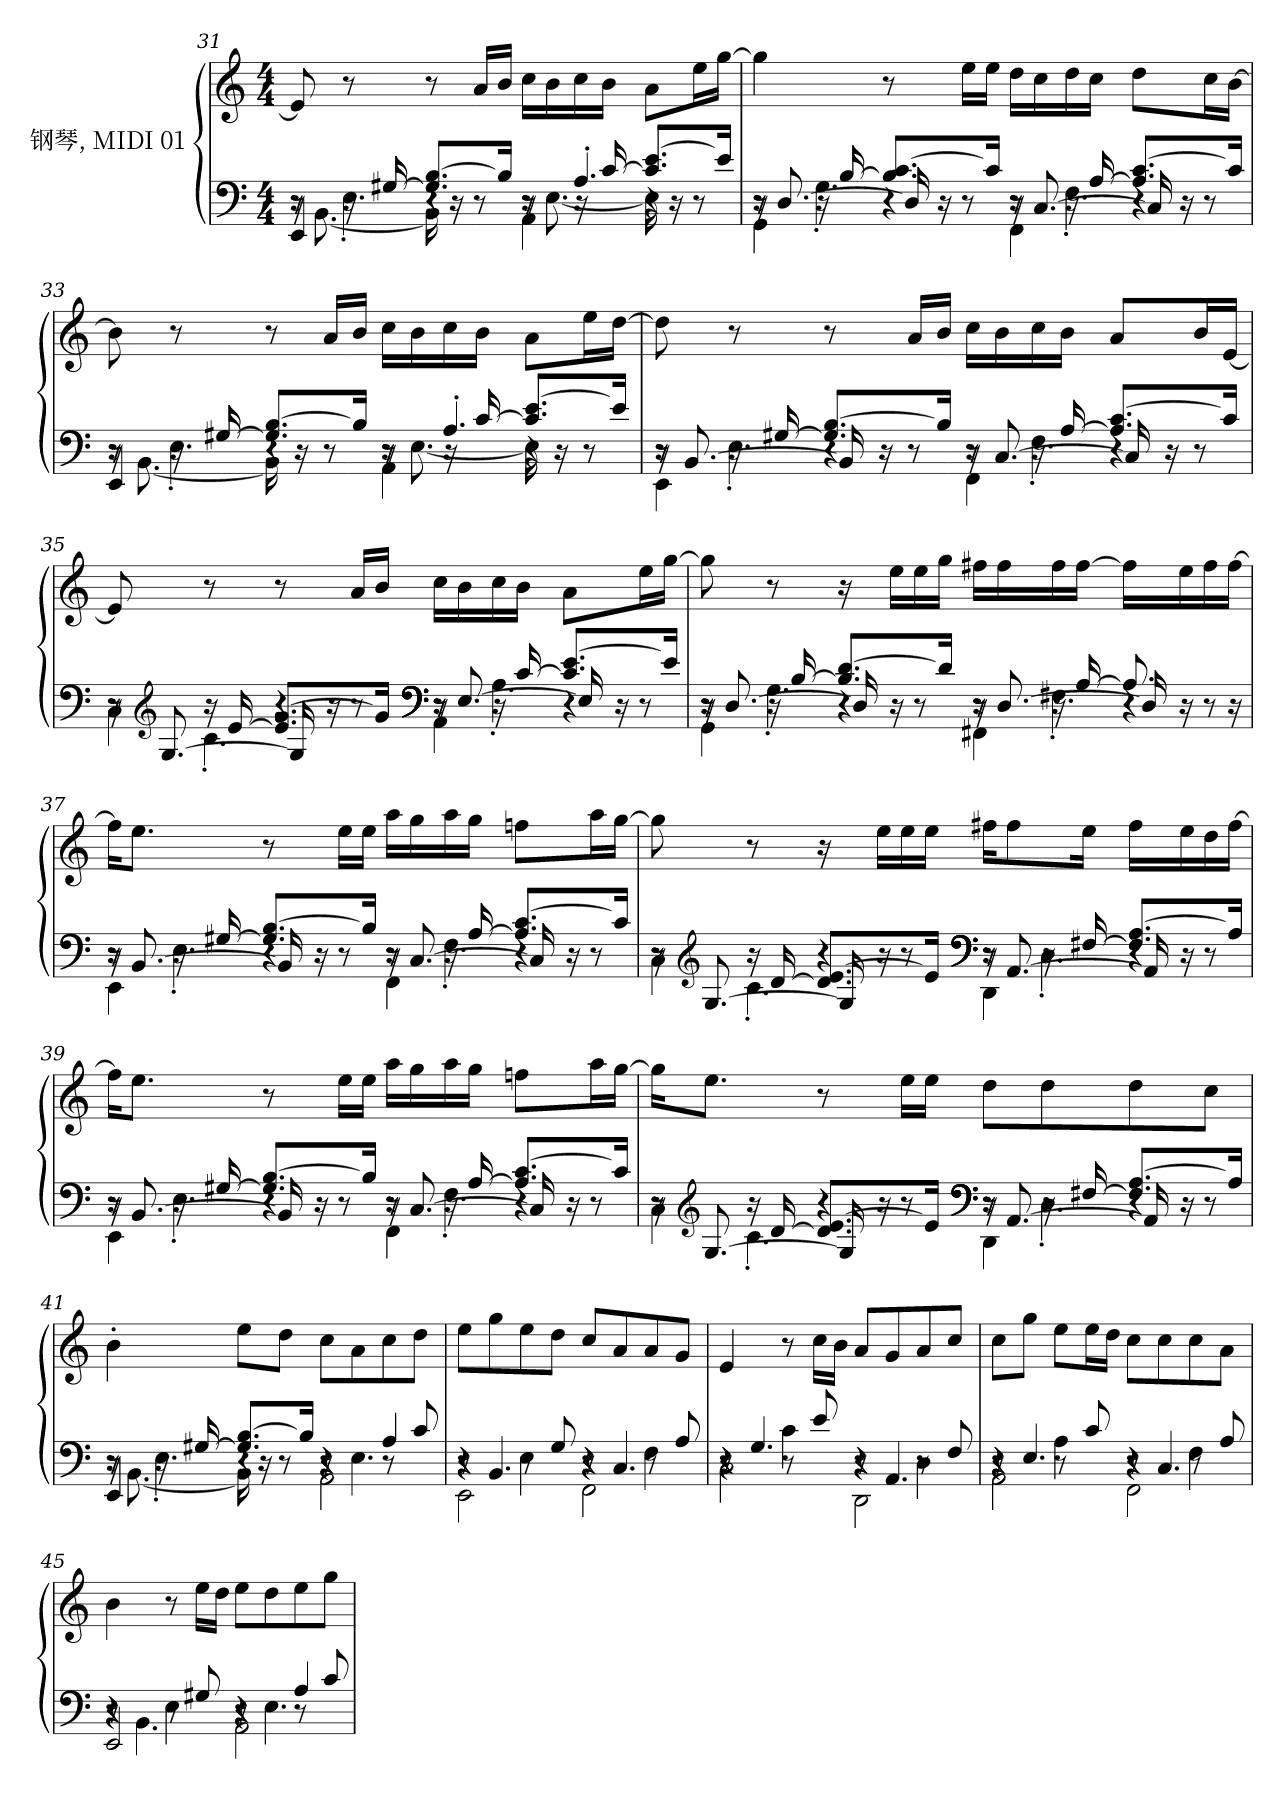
**kern	**kern
*part1	*part1
*staff2	*staff1
*I"钢琴, MIDI 01	*
*clefF4	*clefG2
*k[]	*k[]
*M4/4	*M4/4
=31	=31
*^	*
*	*^	*
*	*	*^	*
8r	8r	4EE/	16r	8e/]
.	.	.	[8.BB\	.
16r	4.E'\	.	.	8r
[16G#X/	.	.	.	.
8.G#/] [8.B/L	.	4r	16BB\]	8r
.	.	.	16r	.
.	.	.	8r	16a/LL
16B/Jk]	.	.	.	16b/JJ
8r	16r	8r	4AA\	16cc\LL
.	[8.E\	.	.	16b\
16r	.	4.A'/	.	16cc\
[16c/	.	.	.	16b\JJ
8.c/] [8.e/L	16E\]	.	4r	8a\L
.	16r	.	.	.
.	8r	.	.	16ee\L
16e/Jk]	.	.	.	[16gg\JJ
!!LO:LB:g=z
=32	=32	=32	=32	=32
8r	8r	16r	4GG\	4gg\]
.	.	[8.D/	.	.
16r	4.G'\	.	.	.
[16B/	.	.	.	.
8.B/] [8.c/L	.	16D/]	4r	8r
.	.	16r	.	.
.	.	8r	.	16ee\LL
16c/Jk]	.	.	.	16ee\JJ
8r	8r	16r	4FF\	16dd\LL
.	.	[8.C/	.	16cc\
16r	4.F'\	.	.	16dd\
[16A/	.	.	.	16cc\JJ
8.A/] [8.c/L	.	16C/]	4r	8dd\L
.	.	16r	.	.
.	.	8r	.	16cc\L
16c/Jk]	.	.	.	[16b\JJ
=33	=33	=33	=33	=33
8r	8r	4EE/	16r	8b\]
.	.	.	[8.BB\	.
16r	4.E'\	.	.	8r
[16G#X/	.	.	.	.
8.G#/] [8.B/L	.	4r	16BB\]	8r
.	.	.	16r	.
.	.	.	8r	16a/LL
16B/Jk]	.	.	.	16b/JJ
8r	16r	8r	4AA\	16cc\LL
.	[8.E\	.	.	16b\
16r	.	4.A'/	.	16cc\
[16c/	.	.	.	16b\JJ
8.c/] [8.e/L	16E\]	.	4r	8a\L
.	16r	.	.	.
.	8r	.	.	16ee\L
16e/Jk]	.	.	.	[16dd\JJ
!!LO:LB:g=z
=34	=34	=34	=34	=34
8r	8r	16r	4EE\	8dd\]
.	.	[8.BB/	.	.
16r	4.E'\	.	.	8r
[16G#X/	.	.	.	.
8.G#/] [8.B/L	.	16BB/]	4r	8r
.	.	16r	.	.
.	.	8r	.	16a/LL
16B/Jk]	.	.	.	16b/JJ
8r	8r	16r	4FF\	16cc\LL
.	.	[8.C/	.	16b\
16r	4.F'\	.	.	16cc\
[16A/	.	.	.	16b\JJ
8.A/] [8.c/L	.	16C/]	4r	8a/L
.	.	16r	.	.
.	.	8r	.	16b/L
16c/Jk]	.	.	.	[16e/JJ
!!LO:LB:g=z
=35	=35	=35	=35	=35
8r	8r	16r	4C\	8e/]
*clefG2	*	*	*	*
.	.	[8.G/	.	.
16r	4.c'\	.	.	8r
[16e/	.	.	.	.
8.e/] [8.g/L	.	16G/]	4r	8r
.	.	16r	.	.
.	.	8r	.	16a/LL
16g/Jk]	.	.	.	16b/JJ
*clefF4	*	*	*	*
8r	8r	16r	4AA\	16cc\LL
.	.	[8.E/	.	16b\
16r	4.A'\	.	.	16cc\
[16c/	.	.	.	16b\JJ
8.c/] [8.e/L	.	16E/]	4r	8a\L
.	.	16r	.	.
.	.	8r	.	16ee\L
16e/Jk]	.	.	.	[16gg\JJ
!!LO:PB:g=z
=36	=36	=36	=36	=36
8r	8r	16r	4GG\	8gg\]
.	.	[8.D/	.	.
16r	4.G'\	.	.	8r
[16B/	.	.	.	.
8.B/] [8.d/L	.	16D/]	4r	16r
.	.	16r	.	16ee\LL
.	.	8r	.	16ee\
16d/Jk]	.	.	.	16gg\JJ
8r	8r	16r	4FF#X\	16ff#X\LL
.	.	[8.D/	.	16ff#\
16r	4.F#X'\	.	.	16ff#\
[16A/	.	.	.	[16ff#\JJ
8.A/]	.	16D/]	4r	16ff#\LL]
.	.	16r	.	16ee\
.	.	8r	.	16ff#\
16r	.	.	.	[16ff#\JJ
=37	=37	=37	=37	=37
8r	8r	16r	4EE\	16ff#\KL]
.	.	[8.BB/	.	8.ee\J
16r	4.E'\	.	.	.
[16G#X/	.	.	.	.
8.G#/] [8.B/L	.	16BB/]	4r	8r
.	.	16r	.	.
.	.	8r	.	16ee\LL
16B/Jk]	.	.	.	16ee\JJ
8r	8r	16r	4FF\	16aa\LL
.	.	[8.C/	.	16gg\
16r	4.F'\	.	.	16aa\
[16A/	.	.	.	16gg\JJ
8.A/] [8.c/L	.	16C/]	4r	8ffn\L
.	.	16r	.	.
.	.	8r	.	16aa\L
16c/Jk]	.	.	.	[16gg\JJ
!!LO:LB:g=z
=38	=38	=38	=38	=38
8r	8r	16r	4C\	8gg\]
*clefG2	*	*	*	*
.	.	[8.G/	.	.
16r	4.c'\	.	.	8r
[16d/	.	.	.	.
8.d/] [8.e/L	.	16G/]	4r	16r
.	.	16r	.	16ee\LL
.	.	8r	.	16ee\
16e/Jk]	.	.	.	16ee\JJ
*clefF4	*	*	*	*
8r	8r	16r	4DD\	16ff#X\KL
.	.	[8.AA/	.	8ff#\
16r	4.D'\	.	.	.
[16F#X/	.	.	.	16ee\Jk
8.F#/] [8.A/L	.	16AA/]	4r	16ff#\LL
.	.	16r	.	16ee\
.	.	8r	.	16dd\
16A/Jk]	.	.	.	[16ff#\JJ
!!LO:LB:g=z
=39	=39	=39	=39	=39
8r	8r	16r	4EE\	16ff#\KL]
.	.	[8.BB/	.	8.ee\J
16r	4.E'\	.	.	.
[16G#X/	.	.	.	.
8.G#/] [8.B/L	.	16BB/]	4r	8r
.	.	16r	.	.
.	.	8r	.	16ee\LL
16B/Jk]	.	.	.	16ee\JJ
8r	8r	16r	4FF\	16aa\LL
.	.	[8.C/	.	16gg\
16r	4.F'\	.	.	16aa\
[16A/	.	.	.	16gg\JJ
8.A/] [8.c/L	.	16C/]	4r	8ffn\L
.	.	16r	.	.
.	.	8r	.	16aa\L
16c/Jk]	.	.	.	[16gg\JJ
!!LO:LB:g=z
=40	=40	=40	=40	=40
8r	8r	16r	4C\	16gg\KL]
*clefG2	*	*	*	*
.	.	[8.G/	.	8.ee\J
16r	4.c'\	.	.	.
[16d/	.	.	.	.
8.d/] [8.e/L	.	16G/]	4r	8r
.	.	16r	.	.
.	.	8r	.	16ee\LL
16e/Jk]	.	.	.	16ee\JJ
*clefF4	*	*	*	*
8r	8r	16r	4DD\	8dd\L
.	.	[8.AA/	.	.
16r	4.D'\	.	.	8dd\
[16F#X/	.	.	.	.
8.F#/] [8.A/L	.	16AA/]	4r	8dd\
.	.	16r	.	.
.	.	8r	.	8cc\J
16A/Jk]	.	.	.	.
=41	=41	=41	=41	=41
8r	8r	4EE/	16r	4b'\
.	.	.	[8.BB\	.
16r	4.E'\	.	.	.
[16G#X/	.	.	.	.
8.G#/] [8.B/L	.	4r	16BB\]	8ee\L
.	.	.	16r	.
.	.	.	8r	8dd\J
16B/Jk]	.	.	.	.
4r	8r	4r	2AA\	8cc\L
.	4.E\	.	.	8a\
8r	.	4A/	.	8cc\
8c/	.	.	.	8dd\J
!!LO:LB:g=z
=42	=42	=42	=42	=42
4r	4r	8r	2EE\	8ee\L
.	.	4.BB/	.	8gg\
8r	4E\	.	.	8ee\
8G/	.	.	.	8dd\J
4r	4r	8r	2FF\	8cc/L
.	.	4.C/	.	8a/
8r	4F\	.	.	8a/
8A/	.	.	.	8g/J
=43	=43	=43	=43	=43
4r	4r	8r	2C\	4e/
.	.	4.G/	.	.
8r	4c\	.	.	8r
8e/	.	.	.	16cc\LL
.	.	.	.	16b\JJ
4r	4r	8r	2DD\	8a/L
.	.	4.AA/	.	8g/
8r	4D\	.	.	8a/
8F/	.	.	.	8cc/J
=44	=44	=44	=44	=44
4r	4r	8r	2AA\	8cc\L
.	.	4.E/	.	8gg\J
8r	4A\	.	.	8ee\L
8c/	.	.	.	16ee\L
.	.	.	.	16dd\JJ
4r	4r	8r	2FF\	8cc\L
.	.	4.C/	.	8cc\
8r	4F\	.	.	8cc\
8A/	.	.	.	8a\J
=45	=45	=45	=45	=45
4r	4r	2EE/	8r	4b\
.	.	.	4.BB\	.
8r	4E\	.	.	8r
8G#X/	.	.	.	16ee\LL
.	.	.	.	16dd\JJ
4r	8r	4r	2AA\	8ee\L
.	4.E\	.	.	8dd\
8r	.	4A/	.	8ee\
8c/	.	.	.	8gg\J
*v	*v	*v	*v	*
=	=
*-	*-
